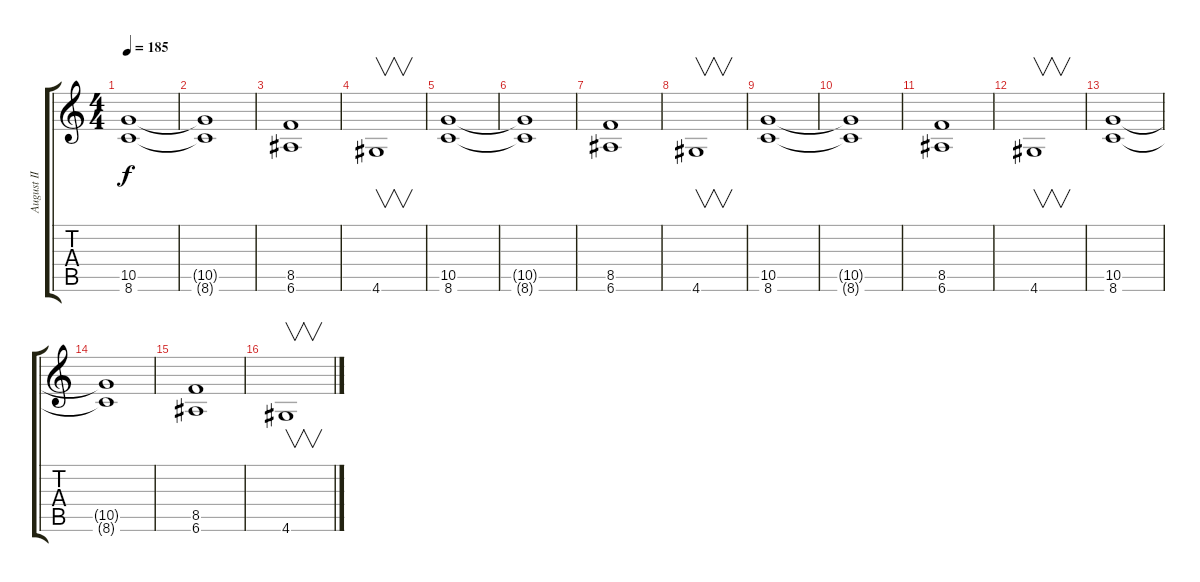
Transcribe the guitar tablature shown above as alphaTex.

\track ("August II" "August II") {instrument distortionguitar}
\staff {score tabs}
\tuning (E4 B3 G3 D3 A2 E2) {hide}
\ts (4 4)
\tempo 185
\clef g2
\ks c
(10.5 8.6).1{dy f} |
(10.5{t} 8.6{t}).1 |
(8.5 6.6).1 |
4.6.1{v} |
(10.5 8.6).1 |
(10.5{t} 8.6{t}).1 |
(8.5 6.6).1 |
4.6.1{v} |
(10.5 8.6).1 |
(10.5{t} 8.6{t}).1 |
(8.5 6.6).1 |
4.6.1{v} |
(10.5 8.6).1 |
(10.5{t} 8.6{t}).1 |
(8.5 6.6).1 |
4.6.1{v}
